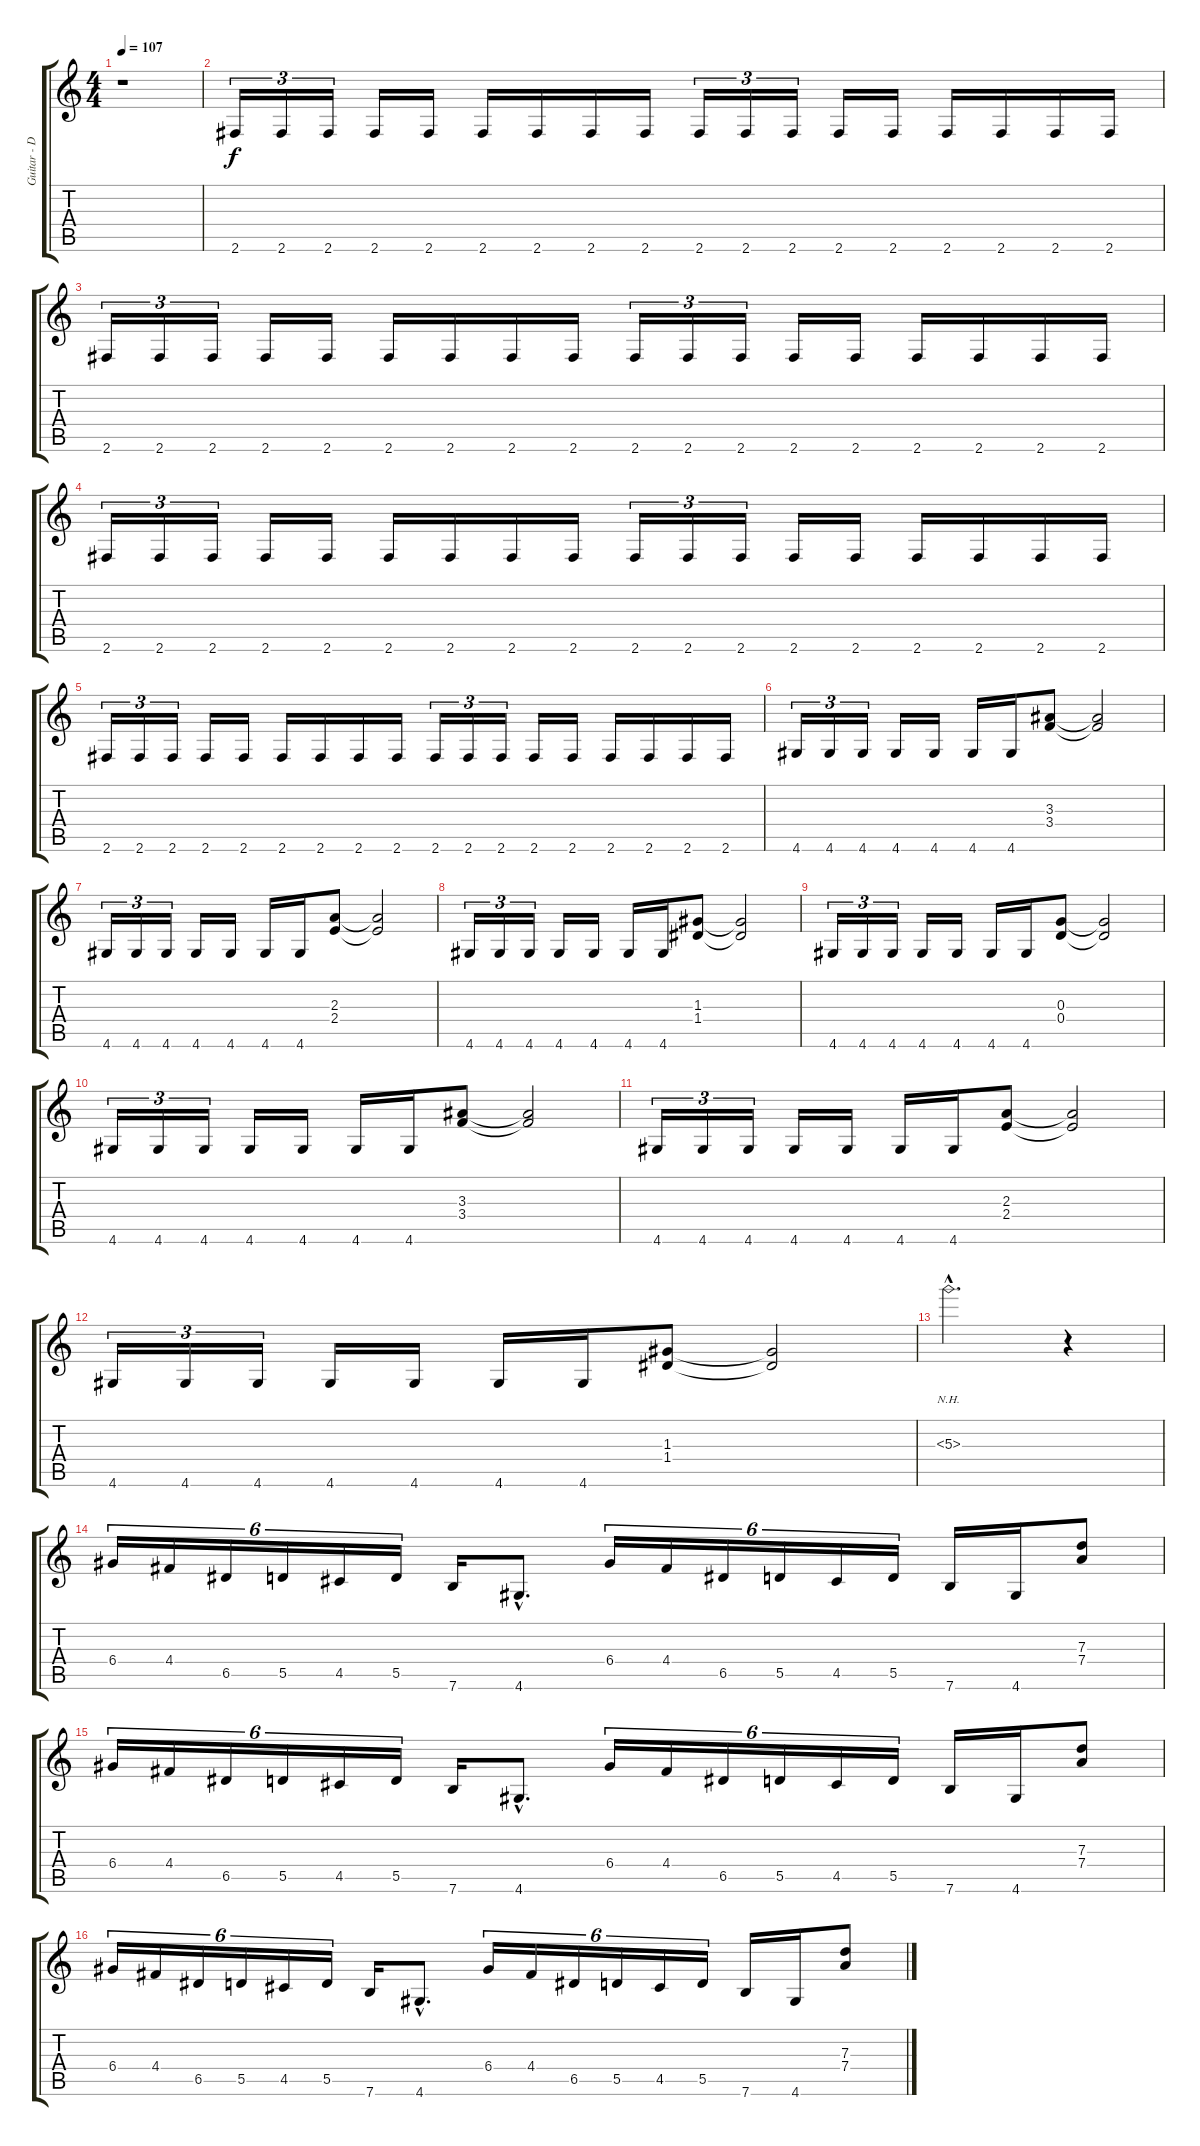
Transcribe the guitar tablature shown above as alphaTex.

\track ("Guitar - DimeBag" "Guitar - D") {instrument distortionguitar}
\staff {score tabs}
\tuning (E4 B3 G3 D3 A2 E2) {hide}
\ts (4 4)
\tempo 107
\clef g2
\ks c
r.1{dy f instrument distortionguitar} |
2.6.16{tu (3 2) volume 16} 2.6.16{tu (3 2)} 2.6.16{tu (3 2)} 2.6.16 2.6.16 2.6.16 2.6.16 2.6.16 2.6.16 2.6.16{tu (3 2)} 2.6.16{tu (3 2)} 2.6.16{tu (3 2)} 2.6.16 2.6.16 2.6.16 2.6.16 2.6.16 2.6.16 |
2.6.16{tu (3 2)} 2.6.16{tu (3 2)} 2.6.16{tu (3 2)} 2.6.16 2.6.16 2.6.16 2.6.16 2.6.16 2.6.16 2.6.16{tu (3 2)} 2.6.16{tu (3 2)} 2.6.16{tu (3 2)} 2.6.16 2.6.16 2.6.16 2.6.16 2.6.16 2.6.16 |
2.6.16{tu (3 2)} 2.6.16{tu (3 2)} 2.6.16{tu (3 2)} 2.6.16 2.6.16 2.6.16 2.6.16 2.6.16 2.6.16 2.6.16{tu (3 2)} 2.6.16{tu (3 2)} 2.6.16{tu (3 2)} 2.6.16 2.6.16 2.6.16 2.6.16 2.6.16 2.6.16 |
2.6.16{tu (3 2)} 2.6.16{tu (3 2)} 2.6.16{tu (3 2)} 2.6.16 2.6.16 2.6.16 2.6.16 2.6.16 2.6.16 2.6.16{tu (3 2)} 2.6.16{tu (3 2)} 2.6.16{tu (3 2)} 2.6.16 2.6.16 2.6.16 2.6.16 2.6.16 2.6.16 |
4.6.16{tu (3 2)} 4.6.16{tu (3 2)} 4.6.16{tu (3 2)} 4.6.16 4.6.16 4.6.16 4.6.16 (3.3 3.4).8 (3.3{t} 3.4{t}).2 |
4.6.16{tu (3 2)} 4.6.16{tu (3 2)} 4.6.16{tu (3 2)} 4.6.16 4.6.16 4.6.16 4.6.16 (2.3 2.4).8 (2.3{t} 2.4{t}).2 |
4.6.16{tu (3 2)} 4.6.16{tu (3 2)} 4.6.16{tu (3 2)} 4.6.16 4.6.16 4.6.16 4.6.16 (1.3 1.4).8 (1.3{t} 1.4{t}).2 |
4.6.16{tu (3 2)} 4.6.16{tu (3 2)} 4.6.16{tu (3 2)} 4.6.16 4.6.16 4.6.16 4.6.16 (0.3 0.4).8 (0.3{t} 0.4{t}).2 |
4.6.16{tu (3 2)} 4.6.16{tu (3 2)} 4.6.16{tu (3 2)} 4.6.16 4.6.16 4.6.16 4.6.16 (3.3 3.4).8 (3.3{t} 3.4{t}).2 |
4.6.16{tu (3 2)} 4.6.16{tu (3 2)} 4.6.16{tu (3 2)} 4.6.16 4.6.16 4.6.16 4.6.16 (2.3 2.4).8 (2.3{t} 2.4{t}).2 |
4.6.16{tu (3 2)} 4.6.16{tu (3 2)} 4.6.16{tu (3 2)} 4.6.16 4.6.16 4.6.16 4.6.16 (1.3 1.4).8 (1.3{t} 1.4{t}).2 |
5.3{nh hac}.2{d volume 12} r.4 |
6.4.16{tu (6 4)} 4.4.16{tu (6 4)} 6.5.16{tu (6 4)} 5.5.16{tu (6 4)} 4.5.16{tu (6 4)} 5.5.16{tu (6 4)} 7.6.16 4.6{hac}.8{d} 6.4.16{tu (6 4)} 4.4.16{tu (6 4)} 6.5.16{tu (6 4)} 5.5.16{tu (6 4)} 4.5.16{tu (6 4)} 5.5.16{tu (6 4)} 7.6.16 4.6.16 (7.3 7.4).8 |
6.4.16{tu (6 4)} 4.4.16{tu (6 4)} 6.5.16{tu (6 4)} 5.5.16{tu (6 4)} 4.5.16{tu (6 4)} 5.5.16{tu (6 4)} 7.6.16 4.6{hac}.8{d} 6.4.16{tu (6 4)} 4.4.16{tu (6 4)} 6.5.16{tu (6 4)} 5.5.16{tu (6 4)} 4.5.16{tu (6 4)} 5.5.16{tu (6 4)} 7.6.16 4.6.16 (7.3 7.4).8 |
6.4.16{tu (6 4)} 4.4.16{tu (6 4)} 6.5.16{tu (6 4)} 5.5.16{tu (6 4)} 4.5.16{tu (6 4)} 5.5.16{tu (6 4)} 7.6.16 4.6{hac}.8{d} 6.4.16{tu (6 4)} 4.4.16{tu (6 4)} 6.5.16{tu (6 4)} 5.5.16{tu (6 4)} 4.5.16{tu (6 4)} 5.5.16{tu (6 4)} 7.6.16 4.6.16 (7.3 7.4).8
